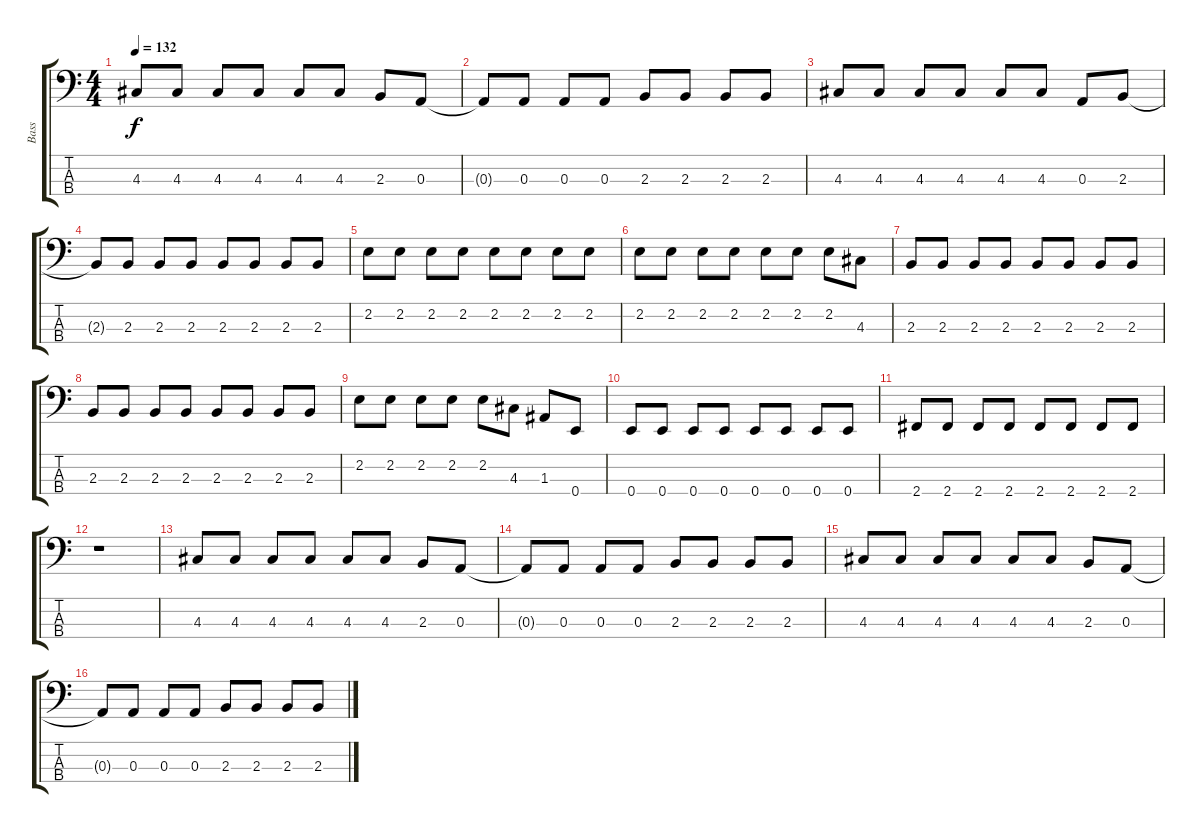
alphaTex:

\track ("Bass" "Bass") {instrument electricbasspick}
\staff {score tabs}
\tuning (G2 D2 A1 E1) {hide}
\ts (4 4)
\tempo 132
\clef f4
\ks c
4.3.8{dy f} 4.3.8 4.3.8 4.3.8 4.3.8 4.3.8 2.3.8 0.3.8 |
0.3{t}.8 0.3.8 0.3.8 0.3.8 2.3.8 2.3.8 2.3.8 2.3.8 |
4.3.8 4.3.8 4.3.8 4.3.8 4.3.8 4.3.8 0.3.8 2.3.8 |
2.3{t}.8 2.3.8 2.3.8 2.3.8 2.3.8 2.3.8 2.3.8 2.3.8 |
2.2.8 2.2.8 2.2.8 2.2.8 2.2.8 2.2.8 2.2.8 2.2.8 |
2.2.8 2.2.8 2.2.8 2.2.8 2.2.8 2.2.8 2.2.8 4.3.8 |
2.3.8 2.3.8 2.3.8 2.3.8 2.3.8 2.3.8 2.3.8 2.3.8 |
2.3.8 2.3.8 2.3.8 2.3.8 2.3.8 2.3.8 2.3.8 2.3.8 |
2.2.8 2.2.8 2.2.8 2.2.8 2.2.8 4.3.8 1.3.8 0.4.8 |
0.4.8 0.4.8 0.4.8 0.4.8 0.4.8 0.4.8 0.4.8 0.4.8 |
2.4.8 2.4.8 2.4.8 2.4.8 2.4.8 2.4.8 2.4.8 2.4.8 |
r.1 |
4.3.8 4.3.8 4.3.8 4.3.8 4.3.8 4.3.8 2.3.8 0.3.8 |
0.3{t}.8 0.3.8 0.3.8 0.3.8 2.3.8 2.3.8 2.3.8 2.3.8 |
4.3.8 4.3.8 4.3.8 4.3.8 4.3.8 4.3.8 2.3.8 0.3.8 |
0.3{t}.8 0.3.8 0.3.8 0.3.8 2.3.8 2.3.8 2.3.8 2.3.8
